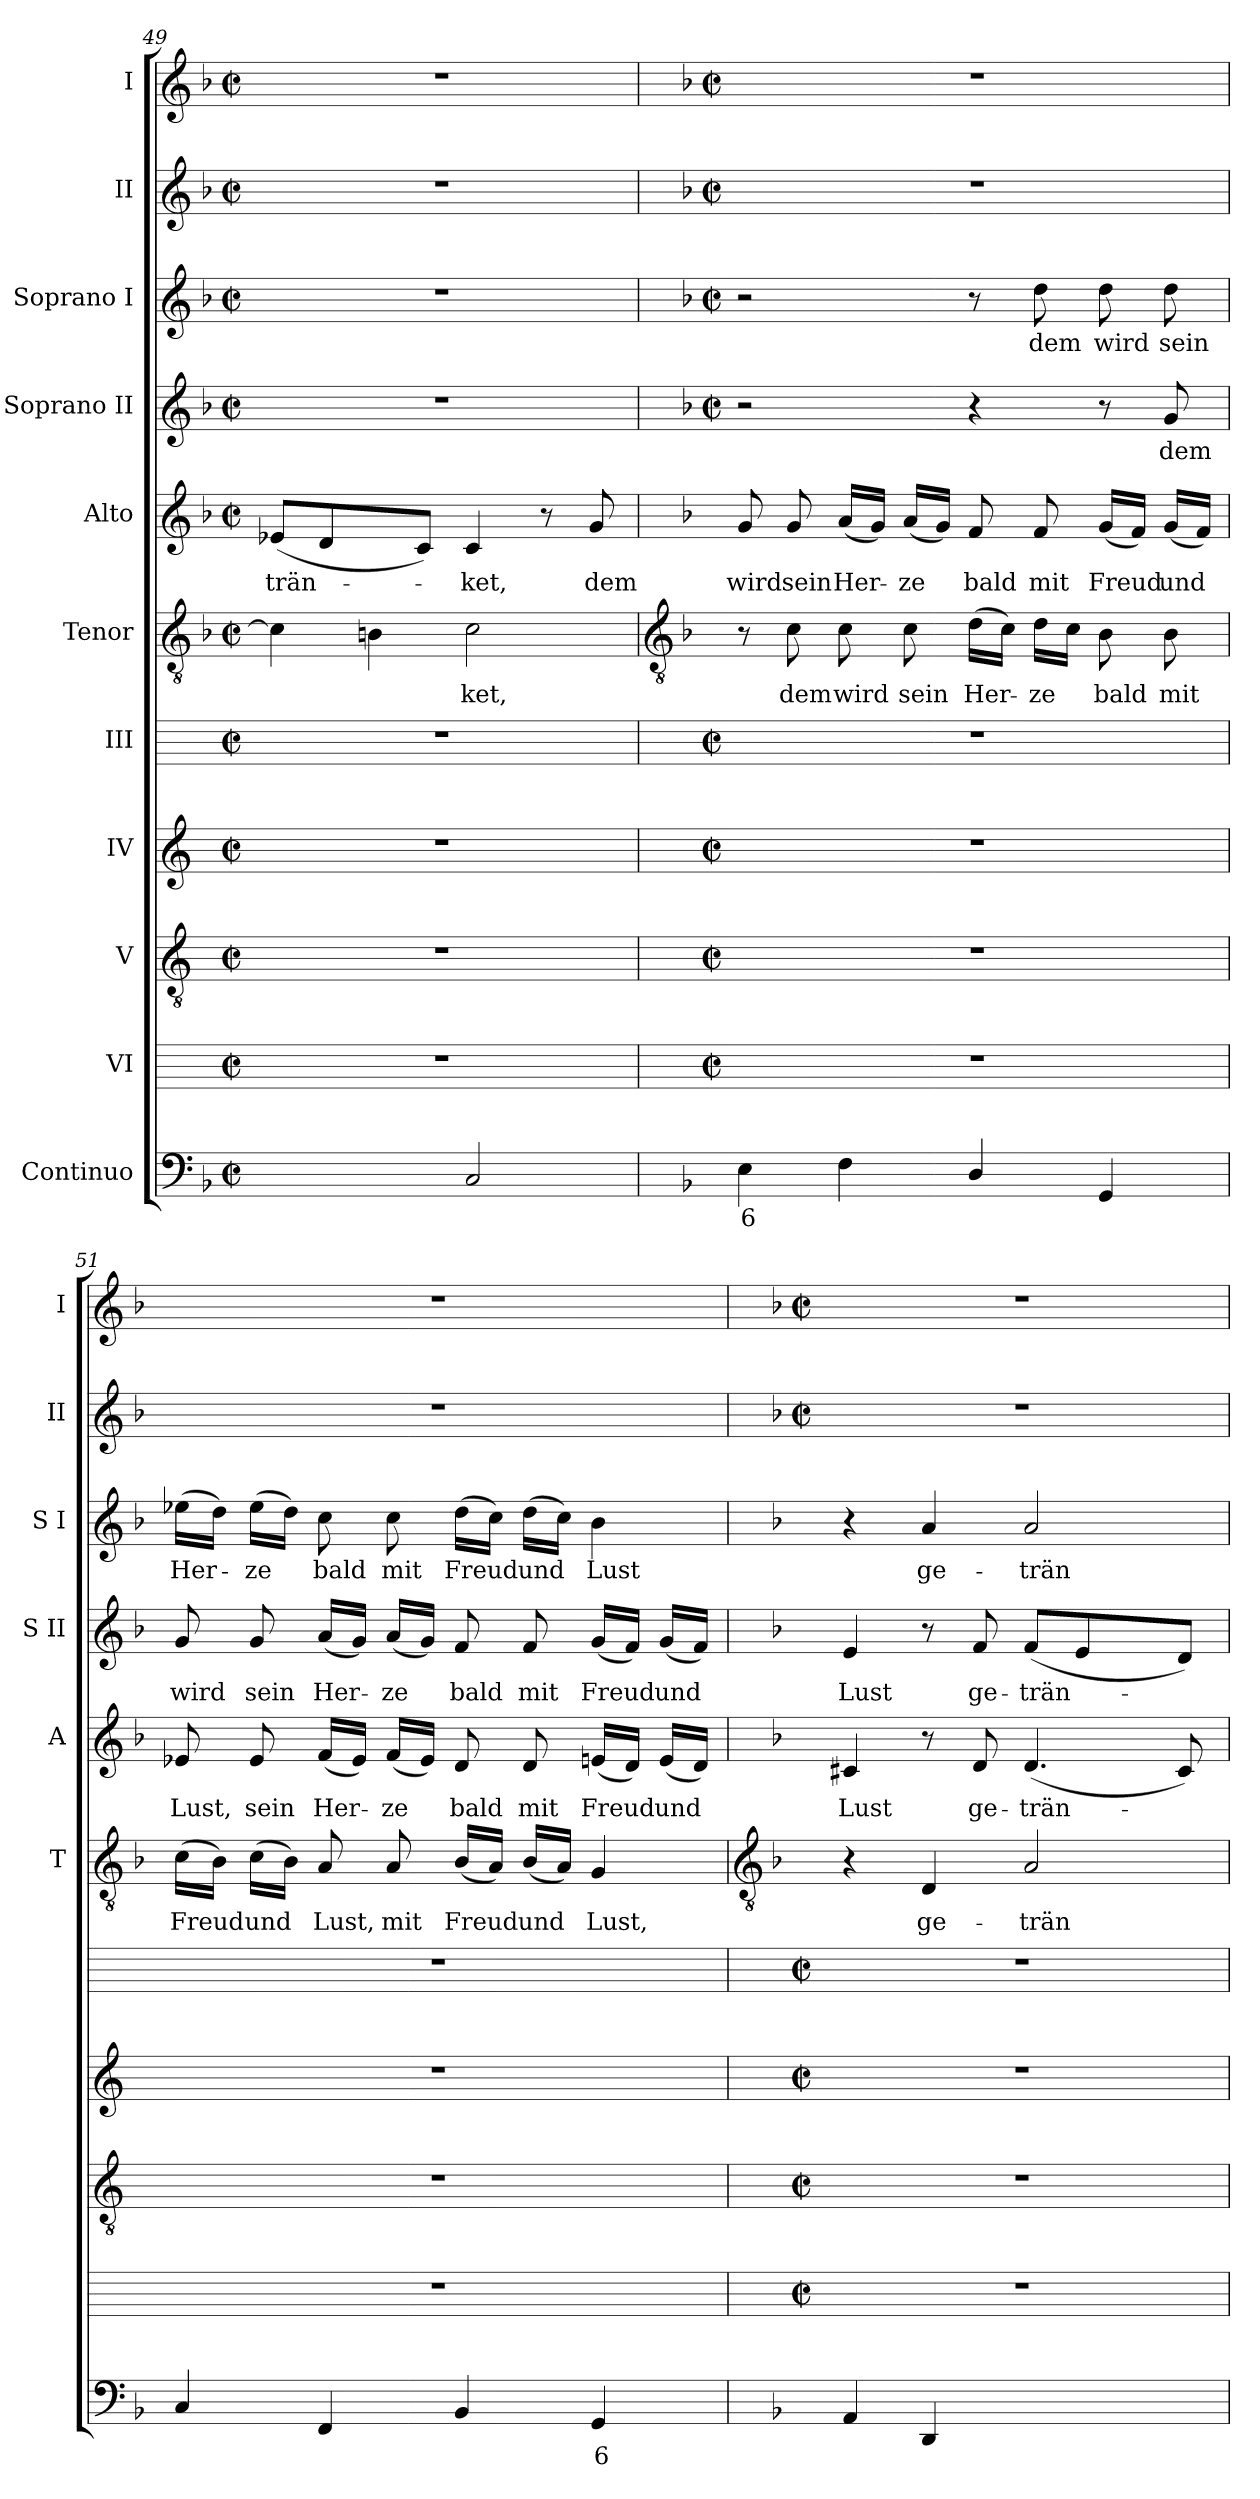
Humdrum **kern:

**kern	**text	**text	**kern	**kern	**kern	**kern	**kern	**text	**kern	**text	**kern	**text	**kern	**text	**kern	**kern
*part11	*part11	*part11	*part10	*part9	*part8	*part7	*part6	*part6	*part5	*part5	*part4	*part4	*part3	*part3	*part2	*part1
*staff11	*staff11	*staff11	*staff10	*staff9	*staff8	*staff7	*staff6	*staff6	*staff5	*staff5	*staff4	*staff4	*staff3	*staff3	*staff2	*staff1
*I"Continuo	*	*	*I"VI	*I"V	*I"IV	*I"III	*I"Tenor	*	*I"Alto	*	*I"Soprano II	*	*I"Soprano I	*	*I"II	*I"I
*	*	*	*	*	*	*	*I'T	*	*I'A	*	*I'S II	*	*I'S I	*	*I'II	*I'I
*clefF4	*	*	*	*clefGv2	*clefG2	*	*clefGv2	*	*clefG2	*	*clefG2	*	*clefG2	*	*clefG2	*clefG2
*	*	*	*ITrd4c7	*ITrd4c7	*ITrd4c7	*ITrd4c7	*	*	*	*	*	*	*	*	*	*
*k[b-]	*	*	*	*k[b-]	*k[b-]	*	*k[b-]	*	*k[b-]	*	*k[b-]	*	*k[b-]	*	*k[b-]	*k[b-]
*F:	*	*	*	*F:	*F:	*	*F:	*	*F:	*	*F:	*	*F:	*	*F:	*F:
*M2/2	*	*	*M2/2	*M2/2	*M2/2	*M2/2	*M2/2	*	*M2/2	*	*M2/2	*	*M2/2	*	*M2/2	*M2/2
*met(c|)	*	*	*met(c|)	*met(c|)	*met(c|)	*met(c|)	*met(c|)	*	*met(c|)	*	*met(c|)	*	*met(c|)	*	*met(c|)	*met(c|)
=49	=49	=49	=49	=49	=49	=49	=49	=49	=49	=49	=49	=49	=49	=49	=49	=49
!	!LO:LY:b	!LO:LY:b	!	!	!	!	!	!	!	!LO:LY:b	!	!	!	!	!	!
[4Gyy	6	4	1r	1r	1r	1r	4c]	.	(<8e-XL	-trän-	1r	.	1r	.	1r	1r
.	.	.	.	.	.	.	.	.	4d	.	.	.	.	.	.	.
!	!LO:LY:b	!	!	!	!	!	!	!	!	!	!	!	!	!	!	!
4Gyy]	5	.	.	.	.	.	4Bn	.	.	.	.	.	.	.	.	.
.	.	.	.	.	.	.	.	.	8cJ)	.	.	.	.	.	.	.
!	!	!	!	!	!	!	!	!LO:LY:b	!	!LO:LY:b	!	!	!	!	!	!
2C	.	.	.	.	.	.	2c	ket,	4c	ket,	.	.	.	.	.	.
.	.	.	.	.	.	.	.	.	8r	.	.	.	.	.	.	.
!	!	!	!	!	!	!	!	!	!	!LO:LY:b	!	!	!	!	!	!
.	.	.	.	.	.	.	.	.	8g	dem	.	.	.	.	.	.
!!LO:LB:g=z
=50	=50	=50	=50	=50	=50	=50	=50	=50	=50	=50	=50	=50	=50	=50	=50	=50
*	*	*	*	*	*	*	*clefGv2	*	*	*	*	*	*	*	*	*
*	*	*	*	*	*	*	*	*	*	*	*k[b-]	*	*k[b-]	*	*	*
*	*	*	*	*	*	*	*	*	*	*	*F:	*	*F:	*	*	*
*	*	*	*M2/2	*M2/2	*M2/2	*M2/2	*	*	*	*	*M2/2	*	*M2/2	*	*M2/2	*M2/2
*	*	*	*met(c|)	*met(c|)	*met(c|)	*met(c|)	*	*	*	*	*met(c|)	*	*met(c|)	*	*met(c|)	*met(c|)
!	!LO:LY:b	!	!	!	!	!	!	!	!	!LO:LY:b	!	!	!	!	!	!
4E	6	.	1r	1r	1r	1r	8r	.	8g	wird	2r	.	2r	.	1r	1r
!	!	!	!	!	!	!	!	!LO:LY:b	!	!LO:LY:b	!	!	!	!	!	!
.	.	.	.	.	.	.	8c	dem	8g	sein	.	.	.	.	.	.
!	!	!	!	!	!	!	!	!LO:LY:b	!	!LO:LY:b	!	!	!	!	!	!
4F	.	.	.	.	.	.	8c	wird	(<16aLL	Her-	.	.	.	.	.	.
.	.	.	.	.	.	.	.	.	16gJJ)	.	.	.	.	.	.	.
!	!	!	!	!	!	!	!	!LO:LY:b	!	!LO:LY:b	!	!	!	!	!	!
.	.	.	.	.	.	.	8c	sein	(<16aLL	ze	.	.	.	.	.	.
.	.	.	.	.	.	.	.	.	16gJJ)	.	.	.	.	.	.	.
!	!	!	!	!	!	!	!	!LO:LY:b	!	!LO:LY:b	!	!	!	!	!	!
4D/	.	.	.	.	.	.	(>16dLL	Her-	8f	bald	4r	.	8r	.	.	.
.	.	.	.	.	.	.	16cJJ)	.	.	.	.	.	.	.	.	.
!	!	!	!	!	!	!	!	!LO:LY:b	!	!LO:LY:b	!	!	!	!LO:LY:b	!	!
.	.	.	.	.	.	.	16dLL	ze	8f	mit	.	.	8dd	dem	.	.
.	.	.	.	.	.	.	16cJJ	.	.	.	.	.	.	.	.	.
!	!	!	!	!	!	!	!	!LO:LY:b	!	!LO:LY:b	!	!	!	!LO:LY:b	!	!
4GG	.	.	.	.	.	.	8B-	bald	(<16gLL	Freud	8r	.	8dd	wird	.	.
.	.	.	.	.	.	.	.	.	16fJJ)	.	.	.	.	.	.	.
!	!	!	!	!	!	!	!	!LO:LY:b	!	!LO:LY:b	!	!LO:LY:b	!	!LO:LY:b	!	!
.	.	.	.	.	.	.	8B-	mit	(<16gLL	und	8g	dem	8dd	sein	.	.
.	.	.	.	.	.	.	.	.	16fJJ)	.	.	.	.	.	.	.
=51	=51	=51	=51	=51	=51	=51	=51	=51	=51	=51	=51	=51	=51	=51	=51	=51
!	!	!	!	!	!	!	!	!LO:LY:b	!	!LO:LY:b	!	!LO:LY:b	!	!LO:LY:b	!	!
4C	.	.	1r	1r	1r	1r	(>16cLL	Freud	8e-X	Lust,	8g	wird	(>16ee-XLL	Her-	1r	1r
.	.	.	.	.	.	.	16B-JJ)	.	.	.	.	.	16ddJJ)	.	.	.
!	!	!	!	!	!	!	!	!LO:LY:b	!	!LO:LY:b	!	!LO:LY:b	!	!LO:LY:b	!	!
.	.	.	.	.	.	.	(>16cLL	und	8e-	sein	8g	sein	(>16ee-LL	ze	.	.
.	.	.	.	.	.	.	16B-JJ)	.	.	.	.	.	16ddJJ)	.	.	.
!	!	!	!	!	!	!	!	!LO:LY:b	!	!LO:LY:b	!	!LO:LY:b	!	!LO:LY:b	!	!
4FF	.	.	.	.	.	.	8A	Lust,	(<16fLL	Her-	(<16aLL	Her-	8cc	bald	.	.
.	.	.	.	.	.	.	.	.	16e-JJ)	.	16gJJ)	.	.	.	.	.
!	!	!	!	!	!	!	!	!LO:LY:b	!	!LO:LY:b	!	!LO:LY:b	!	!LO:LY:b	!	!
.	.	.	.	.	.	.	8A	mit	(<16fLL	ze	(<16aLL	ze	8cc	mit	.	.
.	.	.	.	.	.	.	.	.	16e-JJ)	.	16gJJ)	.	.	.	.	.
!	!	!	!	!	!	!	!	!LO:LY:b	!	!LO:LY:b	!	!LO:LY:b	!	!LO:LY:b	!	!
4BB-	.	.	.	.	.	.	(<16B-LL	Freud	8d	bald	8f	bald	(>16ddLL	Freud	.	.
.	.	.	.	.	.	.	16AJJ)	.	.	.	.	.	16ccJJ)	.	.	.
!	!	!	!	!	!	!	!	!LO:LY:b	!	!LO:LY:b	!	!LO:LY:b	!	!LO:LY:b	!	!
.	.	.	.	.	.	.	(<16B-LL	und	8d	mit	8f	mit	(>16ddLL	und	.	.
.	.	.	.	.	.	.	16AJJ)	.	.	.	.	.	16ccJJ)	.	.	.
!	!LO:LY:b	!	!	!	!	!	!	!LO:LY:b	!	!LO:LY:b	!	!LO:LY:b	!	!LO:LY:b	!	!
4GG	6	.	.	.	.	.	4G	Lust,	(<16enLL	Freud	(<16gLL	Freud	4b-	Lust	.	.
.	.	.	.	.	.	.	.	.	16dJJ)	.	16fJJ)	.	.	.	.	.
!	!	!	!	!	!	!	!	!	!	!LO:LY:b	!	!LO:LY:b	!	!	!	!
.	.	.	.	.	.	.	.	.	(<16eLL	und	(<16gLL	und	.	.	.	.
.	.	.	.	.	.	.	.	.	16dJJ)	.	16fJJ)	.	.	.	.	.
!!LO:LB:g=z
=52	=52	=52	=52	=52	=52	=52	=52	=52	=52	=52	=52	=52	=52	=52	=52	=52
*	*	*	*	*	*	*	*clefGv2	*	*	*	*	*	*	*	*	*
*	*	*	*	*	*	*	*	*	*	*	*	*	*	*	*k[b-]	*k[b-]
*	*	*	*	*	*	*	*	*	*	*	*	*	*	*	*F:	*F:
*	*	*	*M2/2	*M2/2	*M2/2	*M2/2	*	*	*	*	*	*	*	*	*M2/2	*M2/2
*	*	*	*met(c|)	*met(c|)	*met(c|)	*met(c|)	*	*	*	*	*	*	*	*	*met(c|)	*met(c|)
!	!	!	!	!	!	!	!	!	!	!LO:LY:b	!	!LO:LY:b	!	!	!	!
4AA	.	.	1r	1r	1r	1r	4r	.	4c#X	Lust	4e	Lust	4r	.	1r	1r
!	!	!	!	!	!	!	!	!LO:LY:b	!	!	!	!	!	!LO:LY:b	!	!
4DD	.	.	.	.	.	.	4D	ge-	8r	.	8r	.	4a	ge-	.	.
!	!	!	!	!	!	!	!	!	!	!LO:LY:b	!	!LO:LY:b	!	!	!	!
.	.	.	.	.	.	.	.	.	8d	ge-	8f	ge-	.	.	.	.
!	!LO:LY:b	!LO:LY:b	!	!	!	!	!	!LO:LY:b	!	!LO:LY:b	!	!LO:LY:b	!	!LO:LY:b	!	!
[4AAyy	6	4	.	.	.	.	2A	-trän-	(<4.d	-trän-	(<8fL	-trän-	2a	-trän-	.	.
.	.	.	.	.	.	.	.	.	.	.	4e	.	.	.	.	.
!	!LO:LY:b	!	!	!	!	!	!	!	!	!	!	!	!	!	!	!
4AAyy]	5	.	.	.	.	.	.	.	.	.	.	.	.	.	.	.
.	.	.	.	.	.	.	.	.	8c#)	.	8dJ)	.	.	.	.	.
=	=	=	=	=	=	=	=	=	=	=	=	=	=	=	=	=
*-	*-	*-	*-	*-	*-	*-	*-	*-	*-	*-	*-	*-	*-	*-	*-	*-
